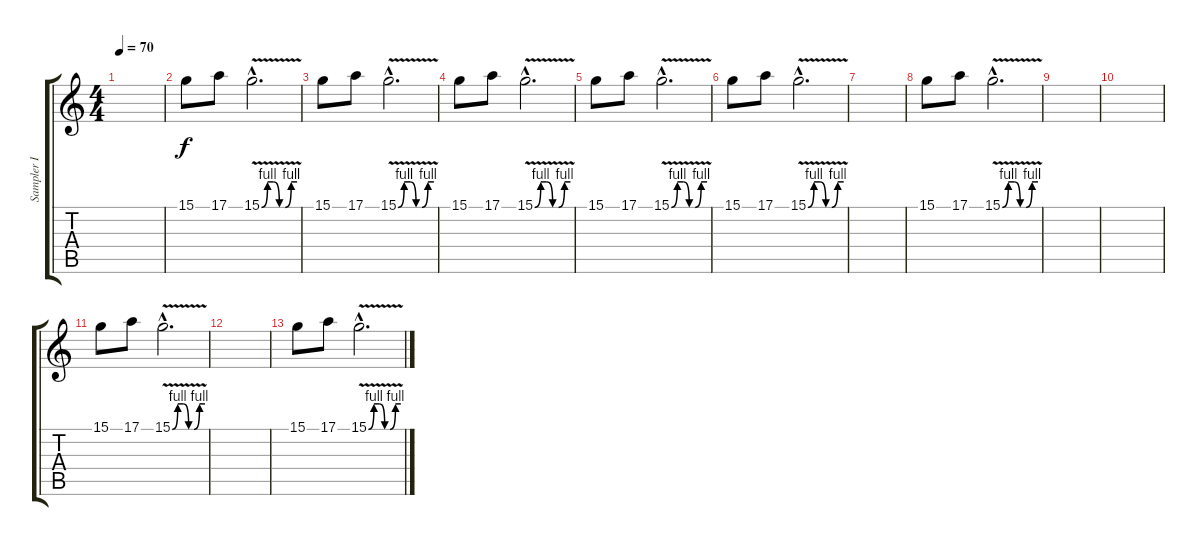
\track ("Sampler I" "Sampler I") {instrument lead1square}
\staff {score tabs}
\tuning (E4 B3 G3 D3 A2 E2) {hide}
\ts (4 4)
\tempo 70
\clef g2
\ks c
|
15.1.8 17.1.8 15.1{be (custom 0 0 10 4 20 4 30 0 40 0 50 4 60 4) v hac}.2{d} |
15.1.8 17.1.8 15.1{be (custom 0 0 10 4 20 4 30 0 40 0 50 4 60 4) v hac}.2{d} |
15.1.8 17.1.8 15.1{be (custom 0 0 10 4 20 4 30 0 40 0 50 4 60 4) v hac}.2{d} |
15.1.8 17.1.8 15.1{be (custom 0 0 10 4 20 4 30 0 40 0 50 4 60 4) v hac}.2{d} |
15.1.8 17.1.8 15.1{be (custom 0 0 10 4 20 4 30 0 40 0 50 4 60 4) v hac}.2{d} |
|
15.1.8 17.1.8 15.1{be (custom 0 0 10 4 20 4 30 0 40 0 50 4 60 4) v hac}.2{d} |
|
|
15.1.8 17.1.8 15.1{be (custom 0 0 10 4 20 4 30 0 40 0 50 4 60 4) v hac}.2{d} |
|
15.1.8 17.1.8 15.1{be (custom 0 0 10 4 20 4 30 0 40 0 50 4 60 4) v hac}.2{d}
